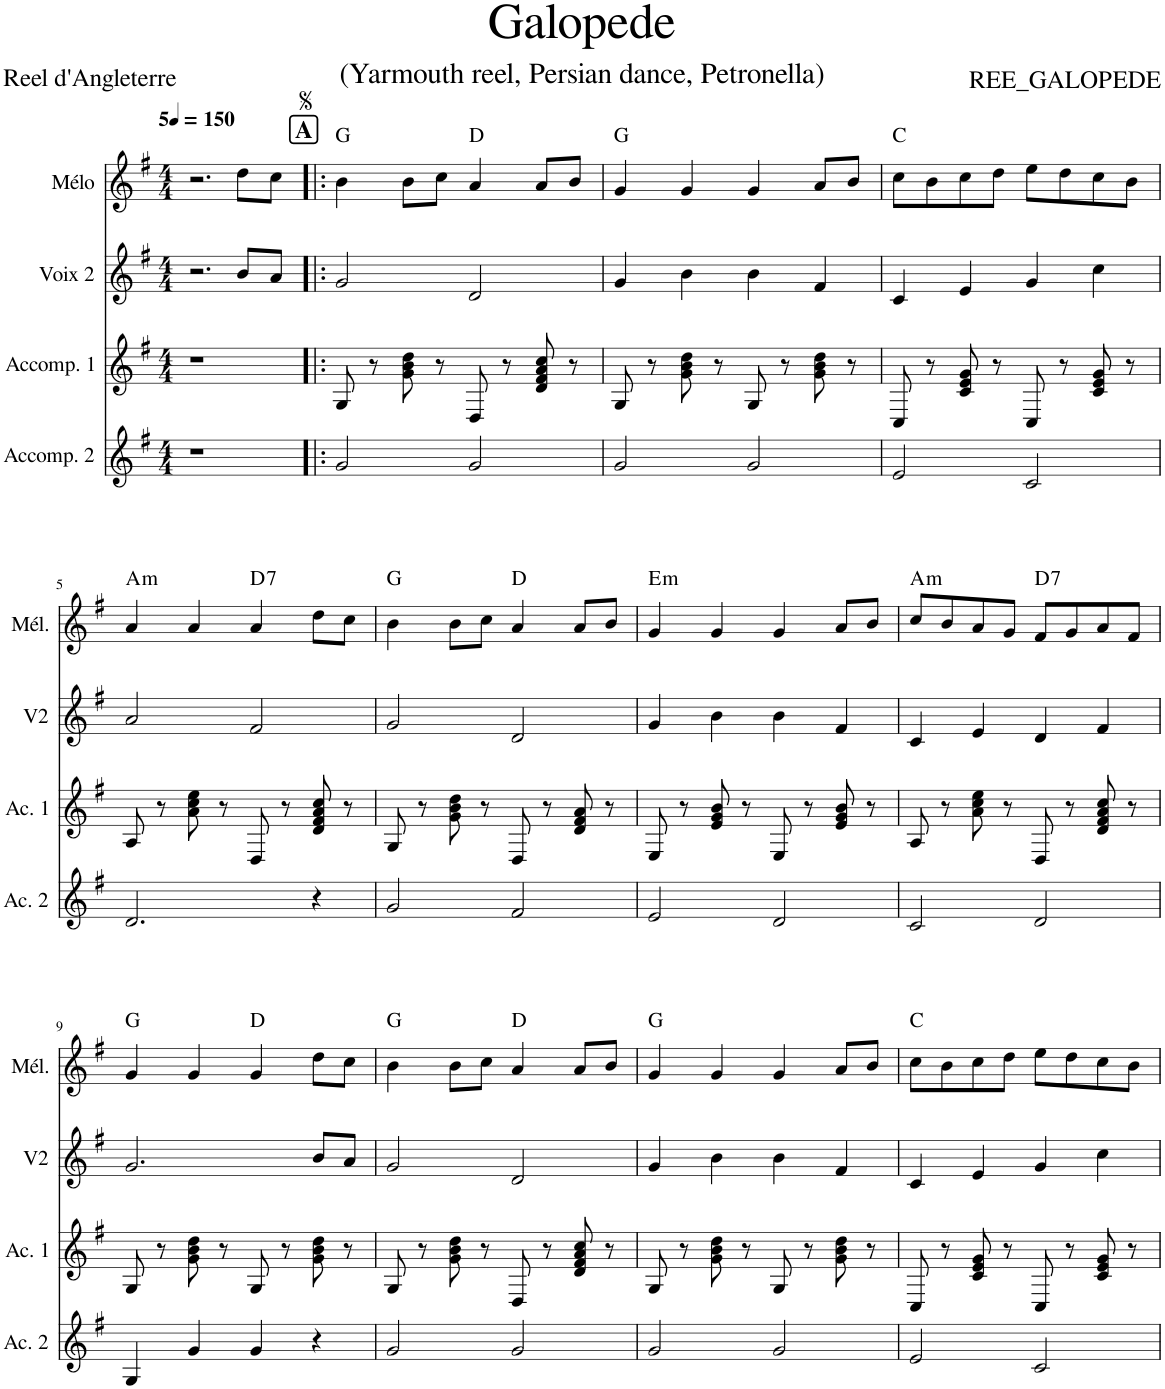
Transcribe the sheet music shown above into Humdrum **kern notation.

**kern	**kern	**kern	**kern	**harte
*part4	*part3	*part2	*part1	*part1
*staff4	*staff3	*staff2	*staff1	*
*I"Accomp. 2	*I"Accomp. 1	*I"Voix 2	*I"Mélo	*
*I'Ac. 2	*I'Ac. 1	*I'V2	*I'Mél.	*
*clefG2	*clefG2	*clefG2	*clefG2	*
*	*	*ITrd1c2	*	*
*k[f#]	*k[f#]	*k[f#]	*k[f#]	*
*M4/4	*M4/4	*M4/4	*M4/4	*
*MM150	*MM150	*MM150	*MM150	*
=1	=1	=1	=1	=1
!	!	!	!LO:TX:a:B:t=5	!
1r	1r	2.r	2.r	.
.	.	8b/L	8dd\L	.
.	.	8a/J	8cc\J	.
!!LO:REH:place=s1:a:B:cj:fs=14:t=A
=2!|:	=2!|:	=2!|:	=2!|:	=2!|:
2g/	8G/	2g/	4b\	G:maj
.	8r	.	.	.
.	8g\ 8b\ 8dd\	.	8b\L	.
.	8r	.	8cc\J	.
2g/	8D/	2d/	4a/	D:maj
.	8r	.	.	.
.	8d/ 8f#/ 8a/ 8cc/	.	8a/L	.
.	8r	.	8b/J	.
=3	=3	=3	=3	=3
2g/	8G/	4g/	4g/	G:maj
.	8r	.	.	.
.	8g\ 8b\ 8dd\	4b\	4g/	.
.	8r	.	.	.
2g/	8G/	4b\	4g/	.
.	8r	.	.	.
.	8g\ 8b\ 8dd\	4f#/	8a/L	.
.	8r	.	8b/J	.
=4	=4	=4	=4	=4
2e/	8C/	4c/	8cc\L	C:maj
.	8r	.	8b\	.
.	8c/ 8e/ 8g/	4e/	8cc\	.
.	8r	.	8dd\J	.
2c/	8C/	4g/	8ee\L	.
.	8r	.	8dd\	.
.	8c/ 8e/ 8g/	4cc\	8cc\	.
.	8r	.	8b\J	.
!!LO:LB:g=z
=5	=5	=5	=5	=5
!	!	!	!	!LO:H:kt=m
2.d/	8A/	2a/	4a/	A:min
.	8r	.	.	.
.	8a\ 8cc\ 8ee\	.	4a/	.
.	8r	.	.	.
!	!	!	!	!LO:H:kt=7
.	8D/	2f#/	4a/	D:7
.	8r	.	.	.
4r	8d/ 8f#/ 8a/ 8cc/	.	8dd\L	.
.	8r	.	8cc\J	.
=6	=6	=6	=6	=6
2g/	8G/	2g/	4b\	G:maj
.	8r	.	.	.
.	8g\ 8b\ 8dd\	.	8b\L	.
.	8r	.	8cc\J	.
2f#/	8D/	2d/	4a/	D:maj
.	8r	.	.	.
.	8d/ 8f#/ 8a/	.	8a/L	.
.	8r	.	8b/J	.
=7	=7	=7	=7	=7
!	!	!	!	!LO:H:kt=m
2e/	8E/	4g/	4g/	E:min
.	8r	.	.	.
.	8e/ 8g/ 8b/	4b\	4g/	.
.	8r	.	.	.
2d/	8E/	4b\	4g/	.
.	8r	.	.	.
.	8e/ 8g/ 8b/	4f#/	8a/L	.
.	8r	.	8b/J	.
=8	=8	=8	=8	=8
!	!	!	!	!LO:H:kt=m
2c/	8A/	4c/	8cc/L	A:min
.	8r	.	8b/	.
.	8a\ 8cc\ 8ee\	4e/	8a/	.
.	8r	.	8g/J	.
!	!	!	!	!LO:H:kt=7
2d/	8D/	4d/	8f#/L	D:7
.	8r	.	8g/	.
.	8d/ 8f#/ 8a/ 8cc/	4f#/	8a/	.
.	8r	.	8f#/J	.
!!LO:LB:g=z
=9	=9	=9	=9	=9
4G/	8G/	2.g/	4g/	G:maj
.	8r	.	.	.
4g/	8g\ 8b\ 8dd\	.	4g/	.
.	8r	.	.	.
4g/	8G/	.	4g/	D:maj
.	8r	.	.	.
4r	8g\ 8b\ 8dd\	8b/L	8dd\L	.
.	8r	8a/J	8cc\J	.
=10	=10	=10	=10	=10
2g/	8G/	2g/	4b\	G:maj
.	8r	.	.	.
.	8g\ 8b\ 8dd\	.	8b\L	.
.	8r	.	8cc\J	.
2g/	8D/	2d/	4a/	D:maj
.	8r	.	.	.
.	8d/ 8f#/ 8a/ 8cc/	.	8a/L	.
.	8r	.	8b/J	.
=11	=11	=11	=11	=11
2g/	8G/	4g/	4g/	G:maj
.	8r	.	.	.
.	8g\ 8b\ 8dd\	4b\	4g/	.
.	8r	.	.	.
2g/	8G/	4b\	4g/	.
.	8r	.	.	.
.	8g\ 8b\ 8dd\	4f#/	8a/L	.
.	8r	.	8b/J	.
=12	=12	=12	=12	=12
2e/	8C/	4c/	8cc\L	C:maj
.	8r	.	8b\	.
.	8c/ 8e/ 8g/	4e/	8cc\	.
.	8r	.	8dd\J	.
2c/	8C/	4g/	8ee\L	.
.	8r	.	8dd\	.
.	8c/ 8e/ 8g/	4cc\	8cc\	.
.	8r	.	8b\J	.
=	=	=	=	=
*-	*-	*-	*-	*-
